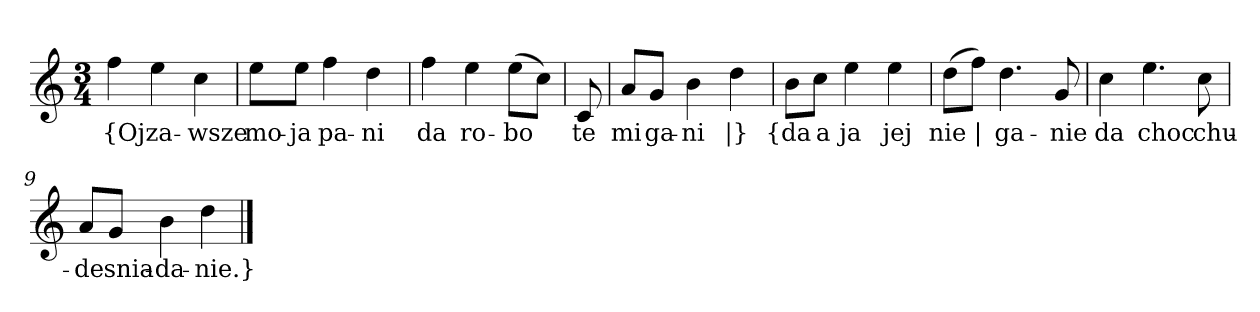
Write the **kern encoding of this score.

**kern	**text
*part1	*part1
*staff1	*staff1
*clefG2	*
*k[]	*
*C:	*
*M3/4	*
=	=
4ff	{Oj
4ee	za-
4cc	-wsze
=2	=2
8ee\L	mo-
8ee\J	-ja
4ff	pa-
4dd	-ni
=3	=3
4ff	da
4ee	ro-
(8ee\L	-bo
8cc\J)	--
=4y	=4y
8c	-te
=5	=5
8a/L	mi
8g/J	ga-
4b	-ni
4dd	|}
=6y	=6y
8b\L	{da
8cc\J	a
4ee	ja
4ee	jej
=7	=7
(8dd\L	nie
8ff\J)	|
4.dd	ga-
8g	-nie
=8	=8
4cc	da
4.ee	choc
8cc	chu-
=9	=9
8a/L	-de
8g/J	snia-
4b	-da-
4dd	-nie.}
==	==
*-	*-
